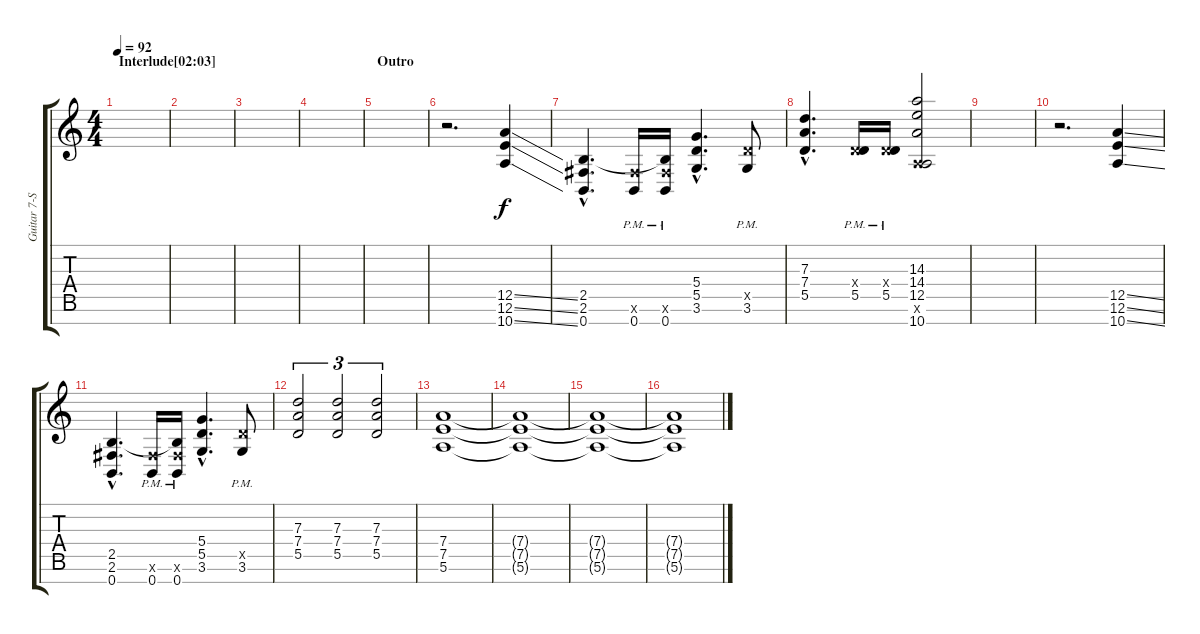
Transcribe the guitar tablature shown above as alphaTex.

\track ("Guitar 7-String" "Guitar 7-S") {instrument distortionguitar}
\staff {score tabs}
\tuning (E4 B3 G3 D3 A2 E2 B1) {hide}
\ts (4 4)
\section ("" "Interlude[02:03]")
\tempo 92
\clef g2
\ks c
|
|
|
|
\section ("" "Outro")
|
r.2{d} (12.5{ss} 12.6{ss} 10.7{ss}).4 |
(2.5{hac} 2.6{hac} 0.7{hac}).4{d} (2.6{x} 0.7{pm}).16 (2.5{t} 2.6{x} 0.7{pm}).16 (5.4{hac} 5.5{hac} 3.6{hac}).4{d} (5.5{x} 3.6{pm}).8 |
(7.3{hac} 7.4{hac} 5.5{hac}).4{d} (0.4{x} 5.5{pm}).16 (0.4{x} 5.5{pm}).16 (14.3 14.4 12.5 5.6{x} 10.7).2 |
|
r.2{d} (12.5{ss} 12.6{ss} 10.7{ss}).4 |
(2.5{hac} 2.6{hac} 0.7{hac}).4{d} (2.6{x} 0.7{pm}).16 (2.5{t} 2.6{x} 0.7{pm}).16 (5.4{hac} 5.5{hac} 3.6{hac}).4{d} (5.5{x} 3.6{pm}).8 |
(7.3 7.4 5.5).2{tu (3 2)} (7.3 7.4 5.5).2{tu (3 2)} (7.3 7.4 5.5).2{tu (3 2)} |
(7.4 7.5 5.6).1{volume 0} |
(7.4{t} 7.5{t} 5.6{t}).1 |
(7.4{t} 7.5{t} 5.6{t}).1 |
(7.4{t} 7.5{t} 5.6{t}).1
